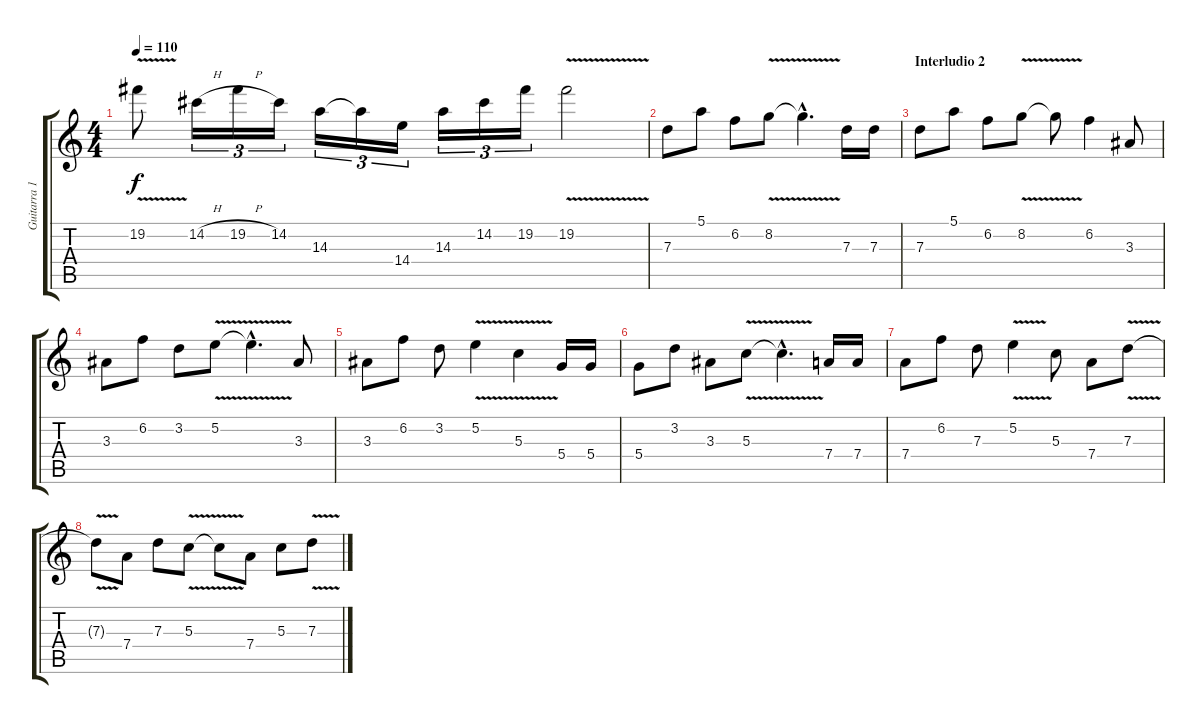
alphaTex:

\track ("Guitarra 1" "Guitarra 1") {instrument distortionguitar}
\staff {score tabs}
\tuning (E4 B3 G3 D3 A2 E2) {hide}
\ts (4 4)
\tempo 110
\clef g2
\ks c
19.2{v}.8{dy f} 14.2{h}.16{tu (3 2)} 19.2{h}.16{tu (3 2)} 14.2.16{tu (3 2)} 14.3.16{tu (3 2)} 14.3{t}.16{tu (3 2)} 14.4.16{tu (3 2)} 14.3.16{tu (3 2)} 14.2.16{tu (3 2)} 19.2.16{tu (3 2)} 19.2{v}.2 |
7.3.8 5.1.8 6.2.8 8.2{v}.8 8.2{hac t}.4{d} 7.3.16 7.3.16 |
\section ("" "Interludio 2")
7.3.8 5.1.8 6.2.8 8.2{v}.8 8.2{t}.8 6.2.4 3.3.8 |
3.3.8 6.2.8 3.2.8 5.2{v}.8 5.2{hac t}.4{d} 3.3.8 |
3.3.8 6.2.8 3.2.8 5.2{v}.4 5.3{v}.4 5.4.16 5.4.16 |
5.4.8 3.2.8 3.3.8 5.3{v}.8 5.3{hac t}.4{d} 7.4.16 7.4.16 |
7.4.8 6.2.8 7.3.8 5.2{v}.4 5.3.8 7.4.8 7.3{v}.8 |
7.3{t}.8 7.4.8 7.3.8 5.3{v}.8 5.3{t}.8 7.4.8 5.3.8 7.3{v}.8
